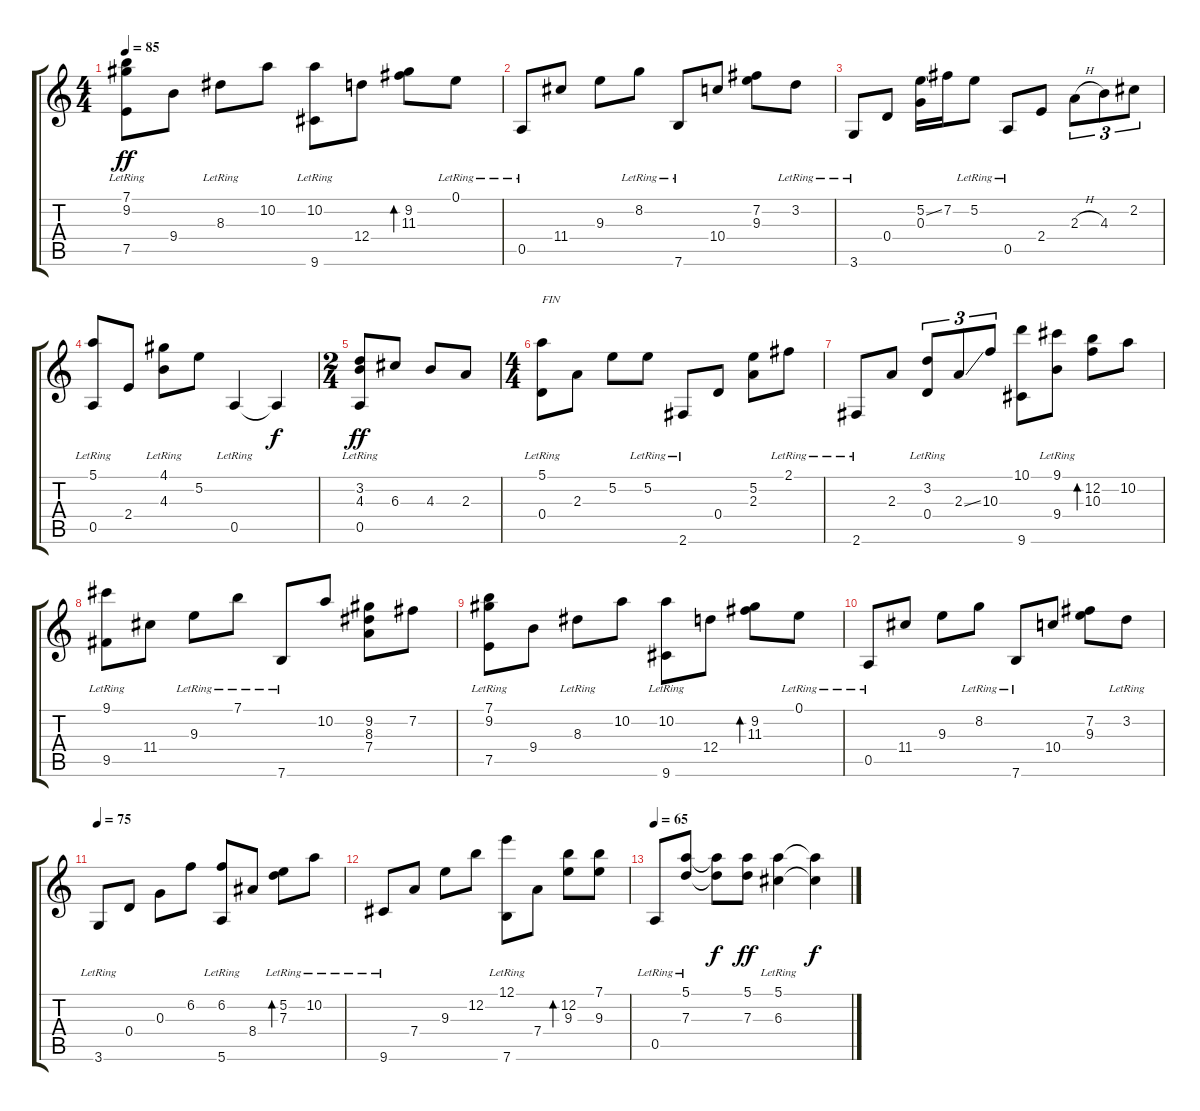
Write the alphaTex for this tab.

\track "" {instrument acousticguitarnylon}
\staff {score tabs}
\tuning (E4 B3 G3 D3 A2 E2) {hide}
\ts (4 4)
\tempo 85
\clef g2
\ks c
(7.1{lr} 9.2{lr} 7.5{lr}).8{dy ff} 9.4.8 8.3{lr}.8 10.2.8 (10.2 9.6{lr}).8 12.4.8 (9.2 11.3).8{bd 120} 0.1{lr}.8 |
0.5{lr}.8 11.4.8 9.3.8 8.2{lr}.8 7.6{lr}.8 10.4.8 (7.2 9.3).8 3.2{lr}.8 |
3.6{lr}.8 0.4.8 (5.2{ss} 0.3).16 7.2.16 5.2{lr}.8 0.5{lr}.8 2.4.8 2.3{h}.8{tu (3 2)} 4.3.8{tu (3 2)} 2.2.8{tu (3 2)} |
(5.1 0.5{lr}).8 2.4.8 (4.1 4.3{lr}).8 5.2.8 0.5{lr}.4 0.5{t}.4{dy f} |
\ts (2 4)
(3.2 4.3{lr} 0.5{lr}).8{dy ff} 6.3.8 4.3.8 2.3.8 |
\ts (4 4)
(5.1 0.4{lr}).8{txt "FIN"} 2.3.8 5.2.8 5.2{lr}.8 2.6{lr}.8 0.4.8 (5.2 2.3).8 2.1{lr}.8 |
2.6{lr}.8 2.3.8 (3.2 0.4{lr}).8{tu (3 2)} 2.3{ss}.8{tu (3 2)} 10.3.8{tu (3 2)} (10.1 9.6).8 (9.1 9.4{lr}).8 (12.2 10.3).8{bd 120} 10.2.8 |
(9.1{lr} 9.5).8 11.4.8 9.3{lr}.8 7.1{lr}.8 7.6{lr}.8 10.2.8 (9.2 8.3 7.4).8 7.2.8 |
(7.1{lr} 9.2{lr} 7.5{lr}).8 9.4.8 8.3{lr}.8 10.2.8 (10.2 9.6{lr}).8 12.4.8 (9.2 11.3).8{bd 120} 0.1{lr}.8 |
0.5{lr}.8 11.4.8 9.3.8 8.2{lr}.8 7.6{lr}.8 10.4.8 (7.2 9.3).8 3.2{lr}.8 |
\tempo 75
3.6{lr}.8 0.4.8 0.3.8 6.2.8 (6.2 5.6{lr}).8 8.4.8 (5.2 7.3{lr}).8{bd 120} 10.2{lr}.8 |
9.6{lr}.8 7.4.8 9.3.8 12.2.8 (12.1{lr} 7.6{lr}).8 7.4.8 (12.2 9.3).8{bd 120} (7.1 9.3).8 |
\tempo 65
0.5{lr}.8 (5.1{lr} 7.3{lr}).8 (5.1{t} 7.3{t}).8{dy f} (5.1 7.3).8{dy ff} (5.1{lr} 6.3{lr}).4 (5.1{t} 6.3{t}).4{dy f}
